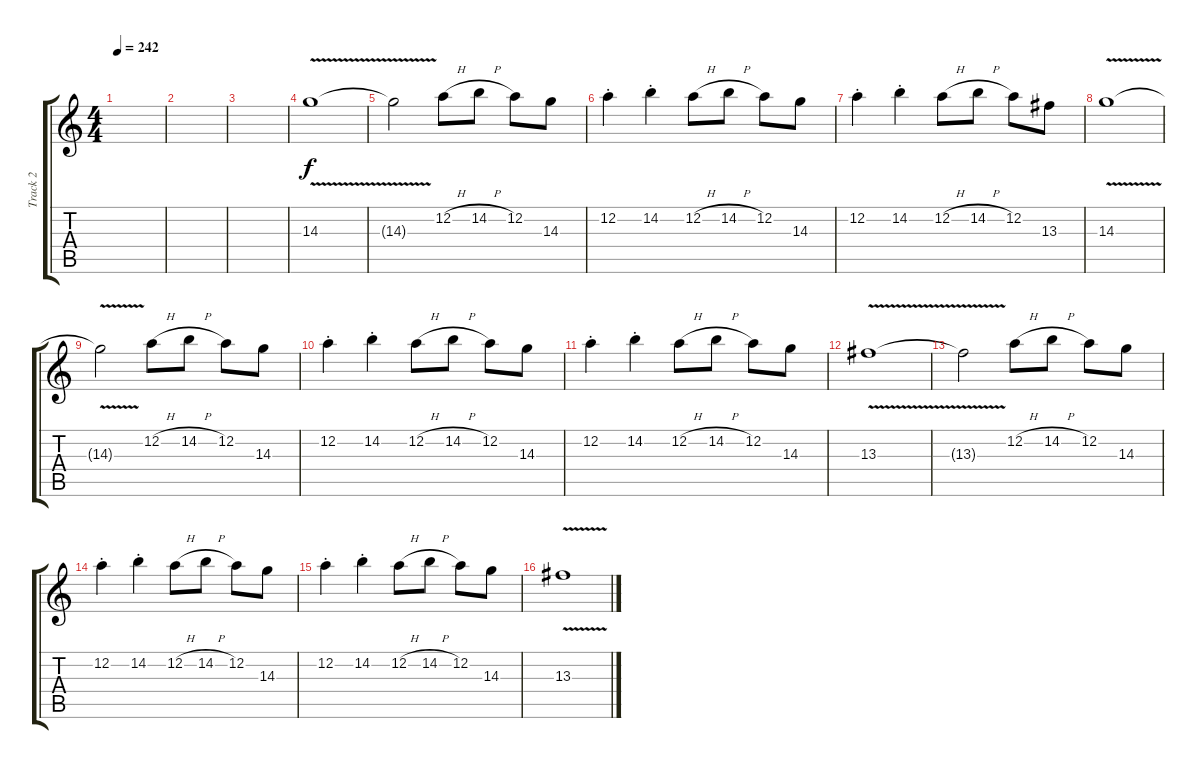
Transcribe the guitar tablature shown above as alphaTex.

\track ("Track 2" "Track 2") {instrument distortionguitar}
\staff {score tabs}
\tuning (D4 A3 F3 C3 G2 C2) {hide}
\ts (4 4)
\tempo 242
\clef g2
\ks c
|
|
|
14.3{v}.1 |
14.3{t}.2 12.2{h}.8 14.2{h}.8 12.2.8 14.3.8 |
12.2{st}.4 14.2{st}.4 12.2{h}.8 14.2{h}.8 12.2.8 14.3.8 |
12.2{st}.4 14.2{st}.4 12.2{h}.8 14.2{h}.8 12.2.8 13.3.8 |
14.3{v}.1 |
14.3{t}.2 12.2{h}.8 14.2{h}.8 12.2.8 14.3.8 |
12.2{st}.4 14.2{st}.4 12.2{h}.8 14.2{h}.8 12.2.8 14.3.8 |
12.2{st}.4 14.2{st}.4 12.2{h}.8 14.2{h}.8 12.2.8 14.3.8 |
13.3{v}.1 |
13.3{t}.2 12.2{h}.8 14.2{h}.8 12.2.8 14.3.8 |
12.2{st}.4 14.2{st}.4 12.2{h}.8 14.2{h}.8 12.2.8 14.3.8 |
12.2{st}.4 14.2{st}.4 12.2{h}.8 14.2{h}.8 12.2.8 14.3.8 |
13.3{v}.1
